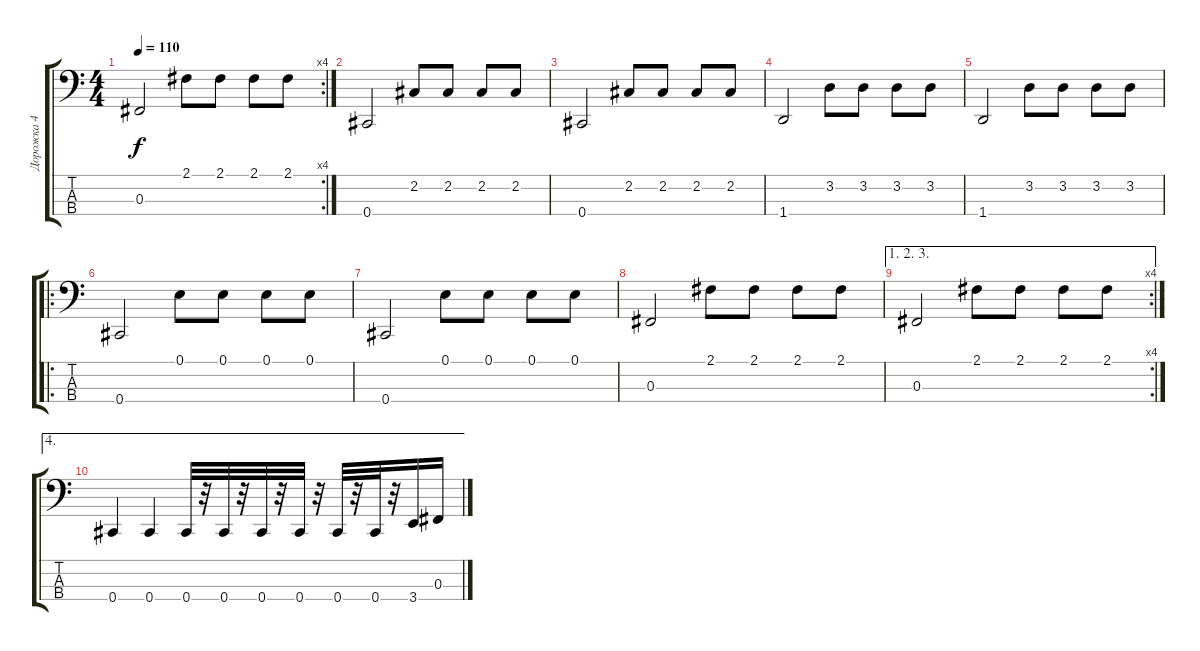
\track ("Дорожка 4" "Дорожка 4") {instrument electricbassfinger}
\staff {score tabs}
\tuning (E2 B1 Gb1 Db1) {hide}
\rc 4
\ts (4 4)
\tempo 110
\clef f4
\ks c
0.3.2{dy f} 2.1.8 2.1.8 2.1.8 2.1.8 |
0.4.2 2.2.8 2.2.8 2.2.8 2.2.8 |
0.4.2 2.2.8 2.2.8 2.2.8 2.2.8 |
1.4.2 3.2.8 3.2.8 3.2.8 3.2.8 |
1.4.2 3.2.8 3.2.8 3.2.8 3.2.8 |
\ro
0.4.2 0.1.8 0.1.8 0.1.8 0.1.8 |
0.4.2 0.1.8 0.1.8 0.1.8 0.1.8 |
0.3.2 2.1.8 2.1.8 2.1.8 2.1.8 |
\ae (1 2 3)
\rc 4
0.3.2 2.1.8 2.1.8 2.1.8 2.1.8 |
\ae 4
0.4.4 0.4.4 0.4.32 r.32 0.4.32 r.32 0.4.32 r.32 0.4.32 r.32 0.4.32 r.32 0.4.32 r.32 3.4.16 0.3.16
